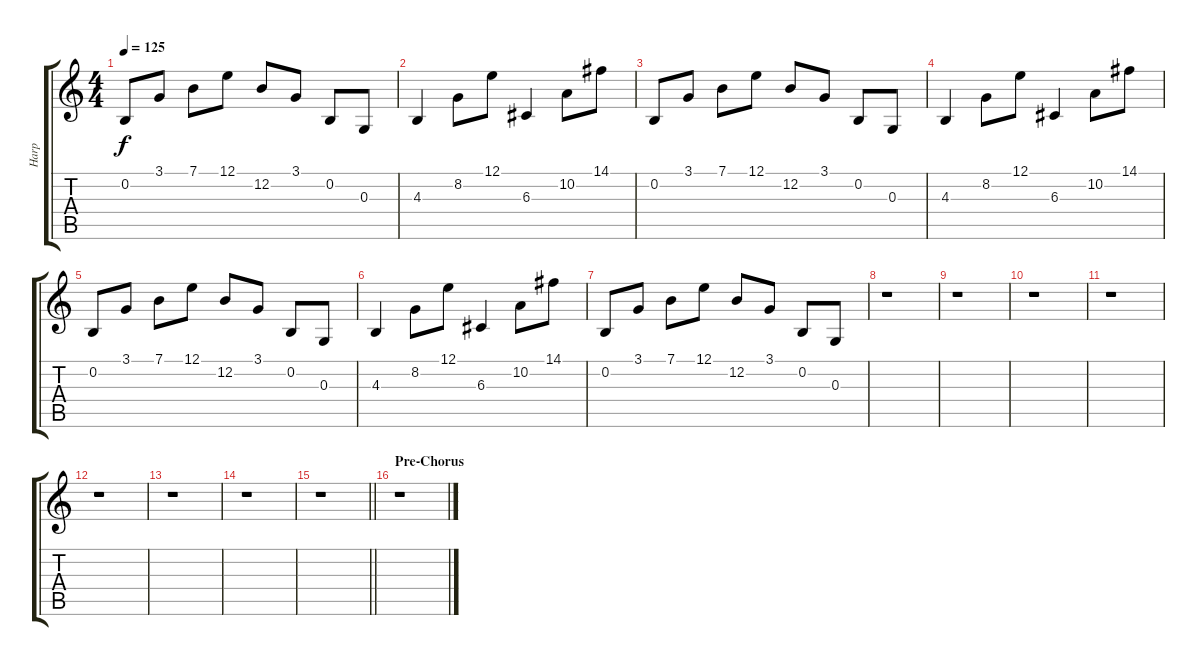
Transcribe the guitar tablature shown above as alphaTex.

\track ("Harp " "Harp ") {instrument orchestralharp}
\staff {score tabs}
\tuning (E4 B3 G3 D3 A2 E2) {hide}
\ts (4 4)
\tempo 125
\clef g2
\ks c
0.2.8{dy f} 3.1.8 7.1.8 12.1.8 12.2.8 3.1.8 0.2.8 0.3.8 |
4.3.4 8.2.8 12.1.8 6.3.4 10.2.8 14.1.8 |
0.2.8 3.1.8 7.1.8 12.1.8 12.2.8 3.1.8 0.2.8 0.3.8 |
4.3.4 8.2.8 12.1.8 6.3.4 10.2.8 14.1.8 |
0.2.8 3.1.8 7.1.8 12.1.8 12.2.8 3.1.8 0.2.8 0.3.8 |
4.3.4 8.2.8 12.1.8 6.3.4 10.2.8 14.1.8 |
0.2.8 3.1.8 7.1.8 12.1.8 12.2.8 3.1.8 0.2.8 0.3.8 |
r.1 |
r.1 |
r.1 |
r.1 |
r.1 |
r.1 |
r.1 |
\barLineRight lightlight
r.1 |
\section ("" "Pre-Chorus")
r.1
